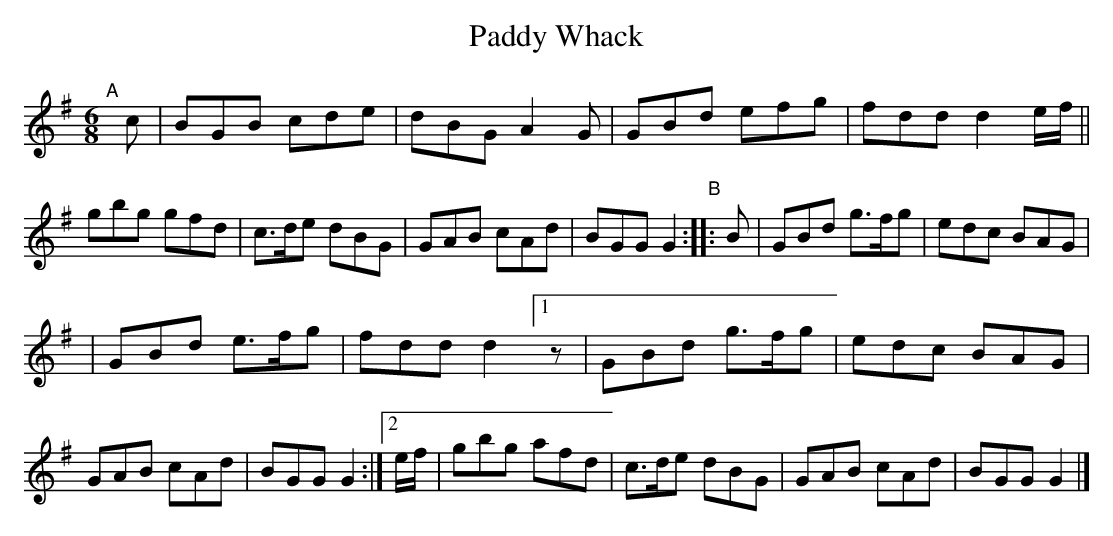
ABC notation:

X:1
T: Paddy Whack
M: 6/8
L: 1/8
K: G
"^A"\
[|] c | BGB cde | dBG A2G | GBd efg | fdd d2 e/f/ \
|| gbg gfd | c>de dBG | GAB cAd | BGG G2 \
"^B":: B \
| GBd g>fg | edc BAG |
| GBd e>fg | fdd d2 \
[1 z | GBd g>fg | edc  BAG | GAB cAd | BGG G2 \
:|[2 e/f/ | gbg afd  | c>de dBG | GAB cAd | BGG G2 |]
